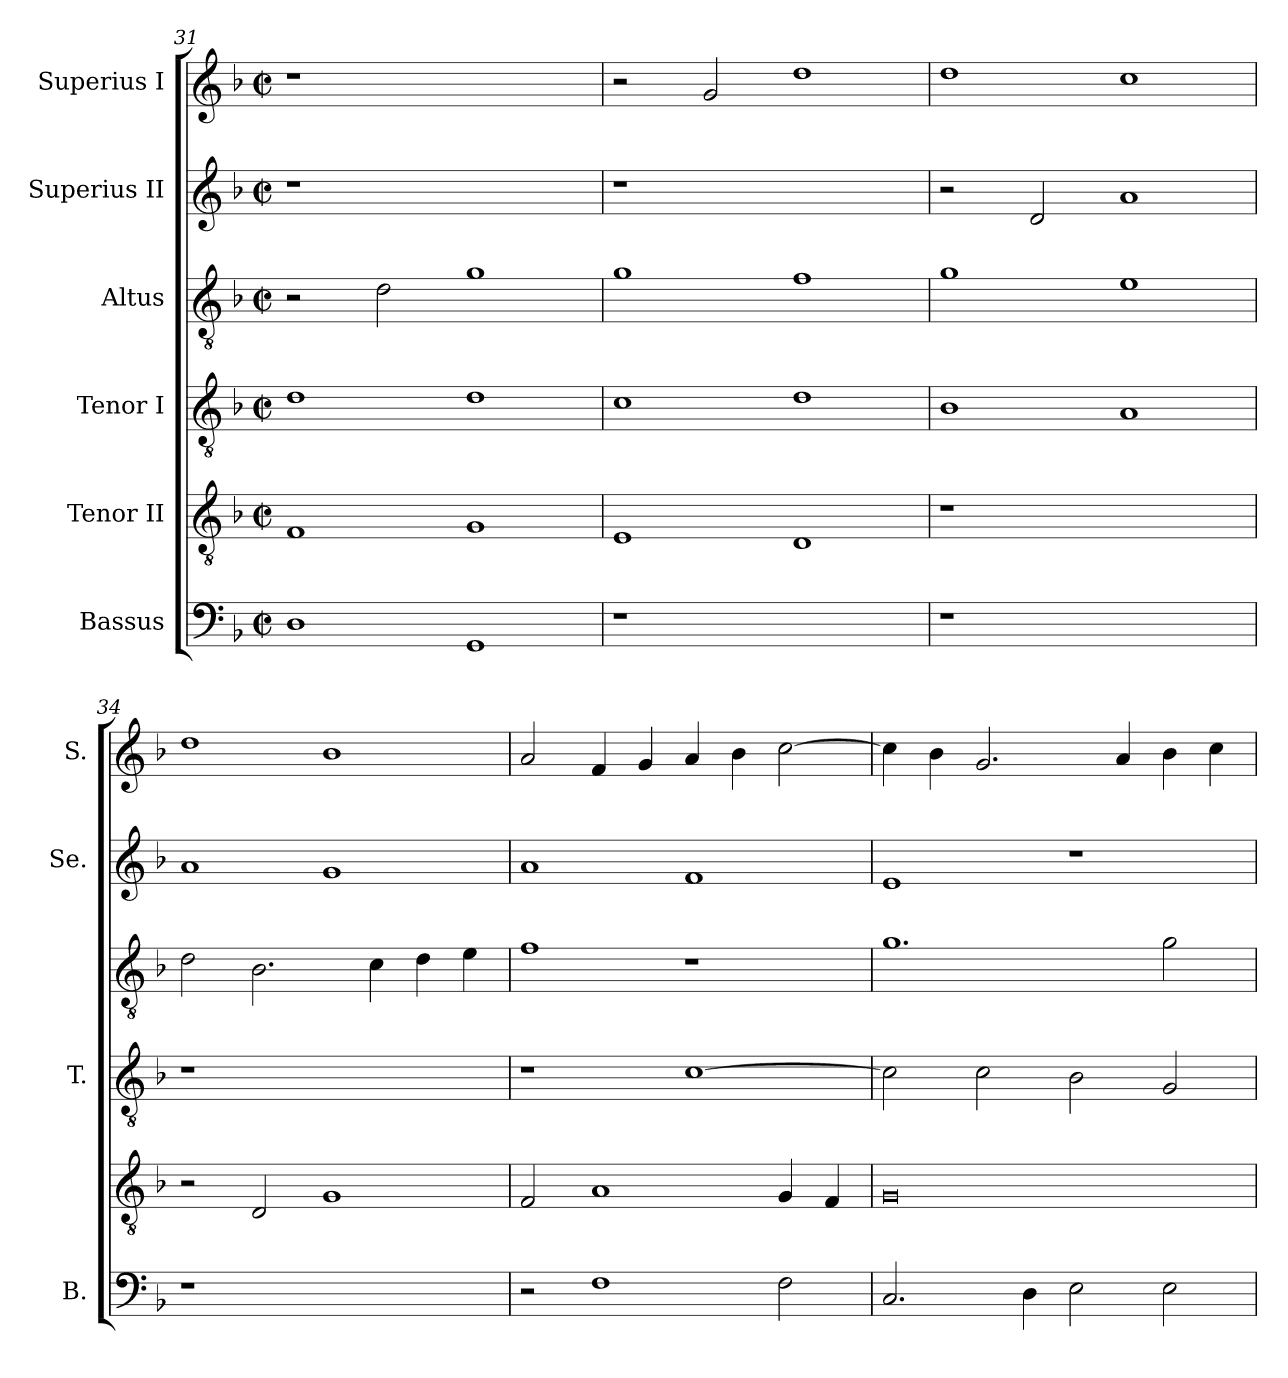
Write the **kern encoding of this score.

**kern	**kern	**kern	**kern	**kern	**kern
*part6	*part5	*part4	*part3	*part2	*part1
*staff6	*staff5	*staff4	*staff3	*staff2	*staff1
*I"Bassus	*I"Tenor II	*I"Tenor I	*I"Altus	*I"Superius II	*I"Superius I
*I'B.	*	*I'T.	*	*I'Se.	*I'S.
*clefF4	*clefGv2	*clefGv2	*clefGv2	*clefG2	*clefG2
*	*ITrd7c12	*ITrd7c12	*ITrd7c12	*	*
*k[b-]	*k[b-]	*k[b-]	*k[b-]	*k[b-]	*k[b-]
*F:	*F:	*F:	*F:	*F:	*F:
*M2/2	*M2/2	*M2/2	*M2/2	*M2/2	*M2/2
*met(c|)	*met(c|)	*met(c|)	*met(c|)	*met(c|)	*met(c|)
=31	=31	=31	=31	=31	=31
!	!	!	!	!LO:N:vis=1	!LO:N:vis=1
1Di	1FFi	1Di	2r	1r	1r
.	.	.	2Di\	.	.
1GGi	1GGi	1Di	1Gi	1ryy	1ryy
=32	=32	=32	=32	=32	=32
!LO:N:vis=1	!	!	!	!LO:N:vis=1	!
1r	1EEi	1Ci	1Gi	1r	2r
.	.	.	.	.	2gi/
1ryy	1DDi	1Di	1Fi	1ryy	1ddi
=33	=33	=33	=33	=33	=33
!LO:N:vis=1	!LO:N:vis=1	!	!	!	!
1r	1r	1BB-i	1Gi	2r	1ddi
.	.	.	.	2di/	.
1ryy	1ryy	1AAi	1Ei	1ai	1cci
=34	=34	=34	=34	=34	=34
!LO:N:vis=1	!	!LO:N:vis=1	!	!	!
1r	2r	1r	2Di\	1ai	1ddi
.	2DDi/	.	2.BB-i\	.	.
1ryy	1GGi	1ryy	.	1gi	1b-i
.	.	.	4Ci\	.	.
.	.	.	4Di\	.	.
.	.	.	4Ei\	.	.
!!LO:LB:g=z
=35	=35	=35	=35	=35	=35
2r	2FFi/	1r	1Fi	1ai	2ai/
1Fi	1AAi	.	.	.	4fi/
.	.	.	.	.	4gi/
.	.	[>1Ci	1r	1fi	4ai/
.	.	.	.	.	4b-i\
2Fi\	4GGi/	.	.	.	[>2cci\
.	4FFi/	.	.	.	.
=36	=36	=36	=36	=36	=36
2.Ci/	0GGi	2Ci\]	1.Gi	1ei	4cci\]
.	.	.	.	.	4b-i\
.	.	2Ci\	.	.	2.gi/
4Di\	.	.	.	.	.
2Ei\	.	2BB-i\	.	1r	.
.	.	.	.	.	4ai/
2Ei\	.	2GGi/	2Gi\	.	4b-i\
.	.	.	.	.	4cci\
=	=	=	=	=	=
*-	*-	*-	*-	*-	*-
